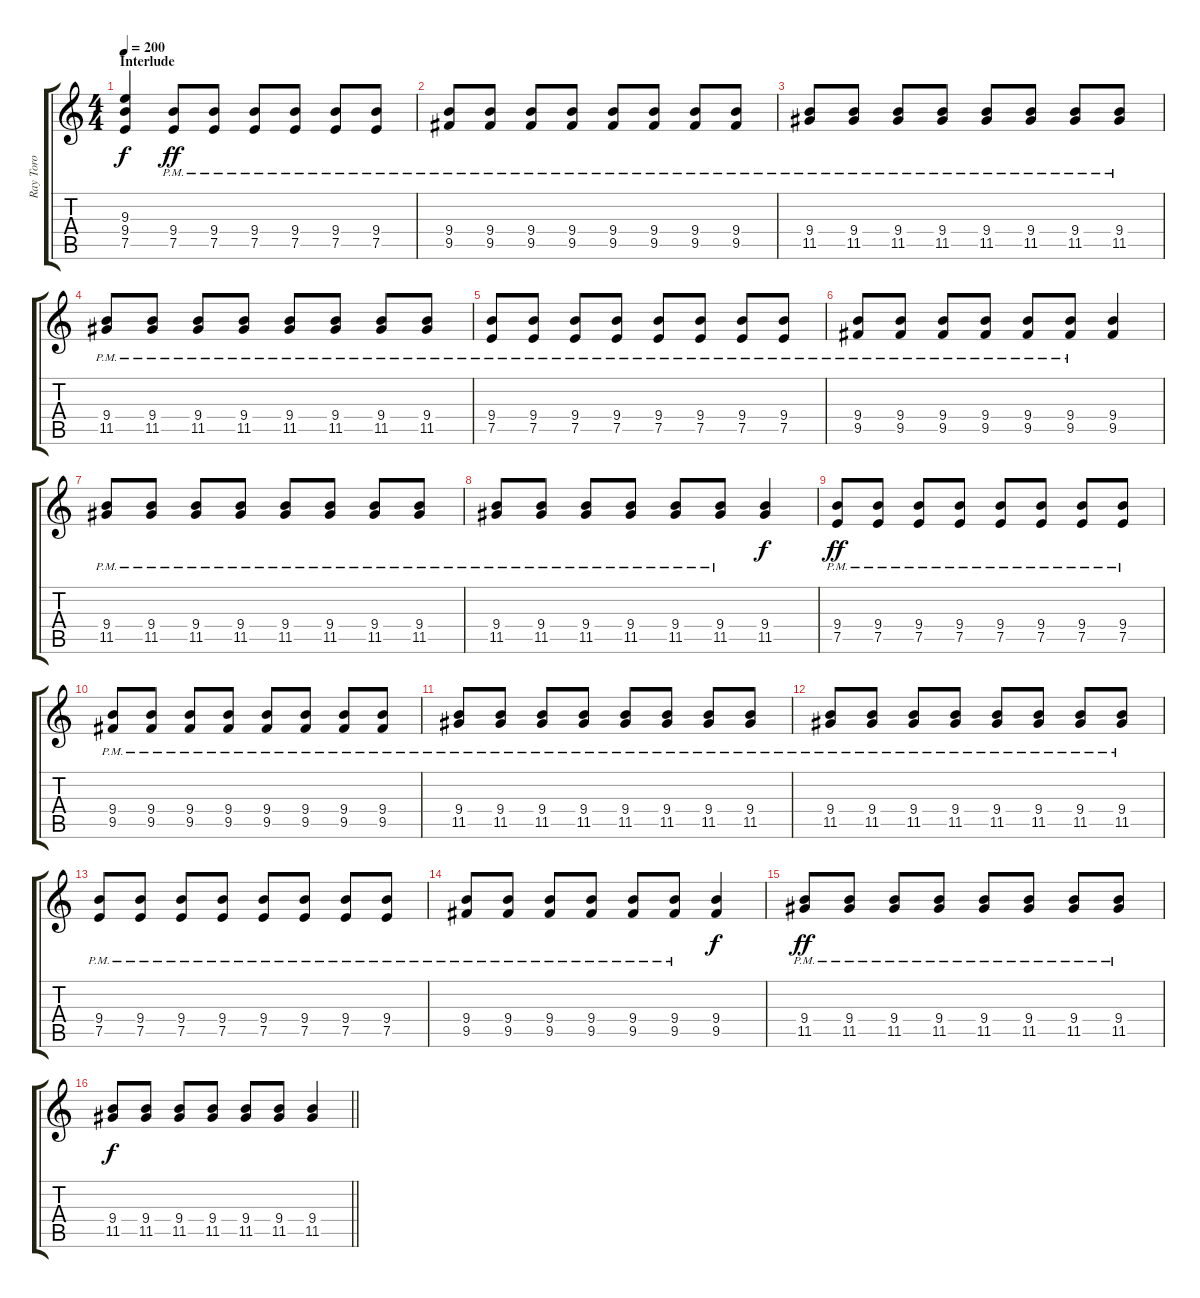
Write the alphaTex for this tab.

\track ("Ray Toro" "Ray Toro") {instrument distortionguitar}
\staff {score tabs}
\tuning (E4 B3 G3 D3 A2 D2) {hide}
\ts (4 4)
\section ("" "Interlude")
\tempo 200
\clef g2
\ks c
(9.3 9.4 7.5).4{dy f} (9.4{pm} 7.5{pm}).8{dy ff} (9.4{pm} 7.5{pm}).8 (9.4{pm} 7.5{pm}).8 (9.4{pm} 7.5{pm}).8 (9.4{pm} 7.5{pm}).8 (9.4{pm} 7.5{pm}).8 |
(9.4{pm} 9.5{pm}).8 (9.4{pm} 9.5{pm}).8 (9.4{pm} 9.5{pm}).8 (9.4{pm} 9.5{pm}).8 (9.4{pm} 9.5{pm}).8 (9.4{pm} 9.5{pm}).8 (9.4{pm} 9.5{pm}).8 (9.4{pm} 9.5{pm}).8 |
(9.4{pm} 11.5{pm}).8 (9.4{pm} 11.5{pm}).8 (9.4{pm} 11.5{pm}).8 (9.4{pm} 11.5{pm}).8 (9.4{pm} 11.5{pm}).8 (9.4{pm} 11.5{pm}).8 (9.4{pm} 11.5{pm}).8 (9.4{pm} 11.5{pm}).8 |
(9.4{pm} 11.5{pm}).8 (9.4{pm} 11.5{pm}).8 (9.4{pm} 11.5{pm}).8 (9.4{pm} 11.5{pm}).8 (9.4{pm} 11.5{pm}).8 (9.4{pm} 11.5{pm}).8 (9.4{pm} 11.5{pm}).8 (9.4{pm} 11.5{pm}).8 |
(9.4{pm} 7.5{pm}).8 (9.4{pm} 7.5{pm}).8 (9.4{pm} 7.5{pm}).8 (9.4{pm} 7.5{pm}).8 (9.4{pm} 7.5{pm}).8 (9.4{pm} 7.5{pm}).8 (9.4{pm} 7.5{pm}).8 (9.4{pm} 7.5{pm}).8 |
(9.4{pm} 9.5{pm}).8 (9.4{pm} 9.5{pm}).8 (9.4{pm} 9.5{pm}).8 (9.4{pm} 9.5{pm}).8 (9.4{pm} 9.5{pm}).8 (9.4{pm} 9.5{pm}).8 (9.4 9.5).4 |
(9.4{pm} 11.5{pm}).8 (9.4{pm} 11.5{pm}).8 (9.4{pm} 11.5{pm}).8 (9.4{pm} 11.5{pm}).8 (9.4{pm} 11.5{pm}).8 (9.4{pm} 11.5{pm}).8 (9.4{pm} 11.5{pm}).8 (9.4{pm} 11.5{pm}).8 |
(9.4{pm} 11.5{pm}).8 (9.4{pm} 11.5{pm}).8 (9.4{pm} 11.5{pm}).8 (9.4{pm} 11.5{pm}).8 (9.4{pm} 11.5{pm}).8 (9.4{pm} 11.5{pm}).8 (9.4 11.5).4{dy f} |
(9.4{pm} 7.5{pm}).8{dy ff} (9.4{pm} 7.5{pm}).8 (9.4{pm} 7.5{pm}).8 (9.4{pm} 7.5{pm}).8 (9.4{pm} 7.5{pm}).8 (9.4{pm} 7.5{pm}).8 (9.4{pm} 7.5{pm}).8 (9.4{pm} 7.5{pm}).8 |
(9.4{pm} 9.5{pm}).8 (9.4{pm} 9.5{pm}).8 (9.4{pm} 9.5{pm}).8 (9.4{pm} 9.5{pm}).8 (9.4{pm} 9.5{pm}).8 (9.4{pm} 9.5{pm}).8 (9.4{pm} 9.5{pm}).8 (9.4{pm} 9.5{pm}).8 |
(9.4{pm} 11.5{pm}).8 (9.4{pm} 11.5{pm}).8 (9.4{pm} 11.5{pm}).8 (9.4{pm} 11.5{pm}).8 (9.4{pm} 11.5{pm}).8 (9.4{pm} 11.5{pm}).8 (9.4{pm} 11.5{pm}).8 (9.4{pm} 11.5{pm}).8 |
(9.4{pm} 11.5{pm}).8 (9.4{pm} 11.5{pm}).8 (9.4{pm} 11.5{pm}).8 (9.4{pm} 11.5{pm}).8 (9.4{pm} 11.5{pm}).8 (9.4{pm} 11.5{pm}).8 (9.4{pm} 11.5{pm}).8 (9.4{pm} 11.5{pm}).8 |
(9.4{pm} 7.5{pm}).8 (9.4{pm} 7.5{pm}).8 (9.4{pm} 7.5{pm}).8 (9.4{pm} 7.5{pm}).8 (9.4{pm} 7.5{pm}).8 (9.4{pm} 7.5{pm}).8 (9.4{pm} 7.5{pm}).8 (9.4{pm} 7.5{pm}).8 |
(9.4{pm} 9.5{pm}).8 (9.4{pm} 9.5{pm}).8 (9.4{pm} 9.5{pm}).8 (9.4{pm} 9.5{pm}).8 (9.4{pm} 9.5{pm}).8 (9.4{pm} 9.5{pm}).8 (9.4 9.5).4{dy f} |
(9.4{pm} 11.5{pm}).8{dy ff} (9.4{pm} 11.5{pm}).8 (9.4{pm} 11.5{pm}).8 (9.4{pm} 11.5{pm}).8 (9.4{pm} 11.5{pm}).8 (9.4{pm} 11.5{pm}).8 (9.4{pm} 11.5{pm}).8 (9.4{pm} 11.5{pm}).8 |
\barLineRight lightlight
(9.4 11.5).8{dy f} (9.4 11.5).8 (9.4 11.5).8 (9.4 11.5).8 (9.4 11.5).8 (9.4 11.5).8 (9.4 11.5).4
